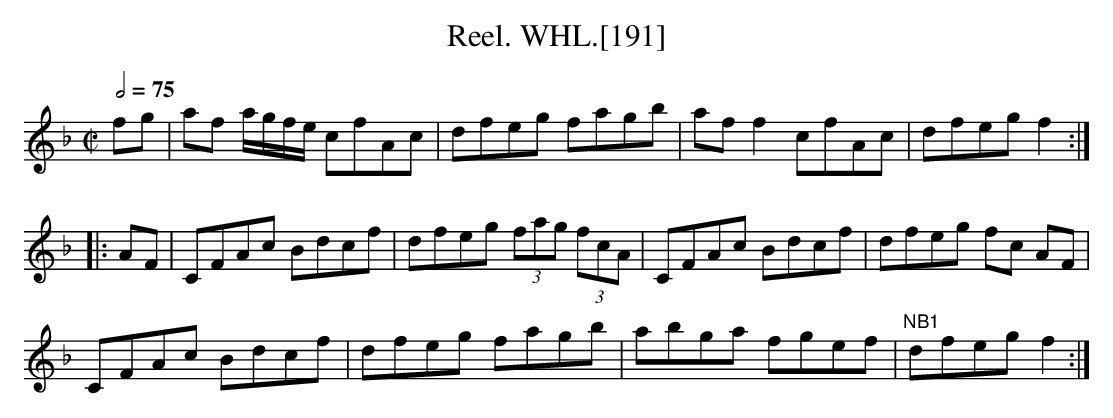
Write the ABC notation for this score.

X:1
T:Reel. WHL.[191]
M:C|
L:1/8
Q:2/4=75
K:F
fg | af a/g/f/e/ cfAc | dfeg fagb | aff2 cfAc | dfeg f2:|
|:AF | CFAc Bdcf | dfeg (3fag (3fcA | CFAc Bdcf | dfeg fc AF |
CFAc Bdcf | dfeg fagb | abga fgef | "^NB1"dfeg f2:|
